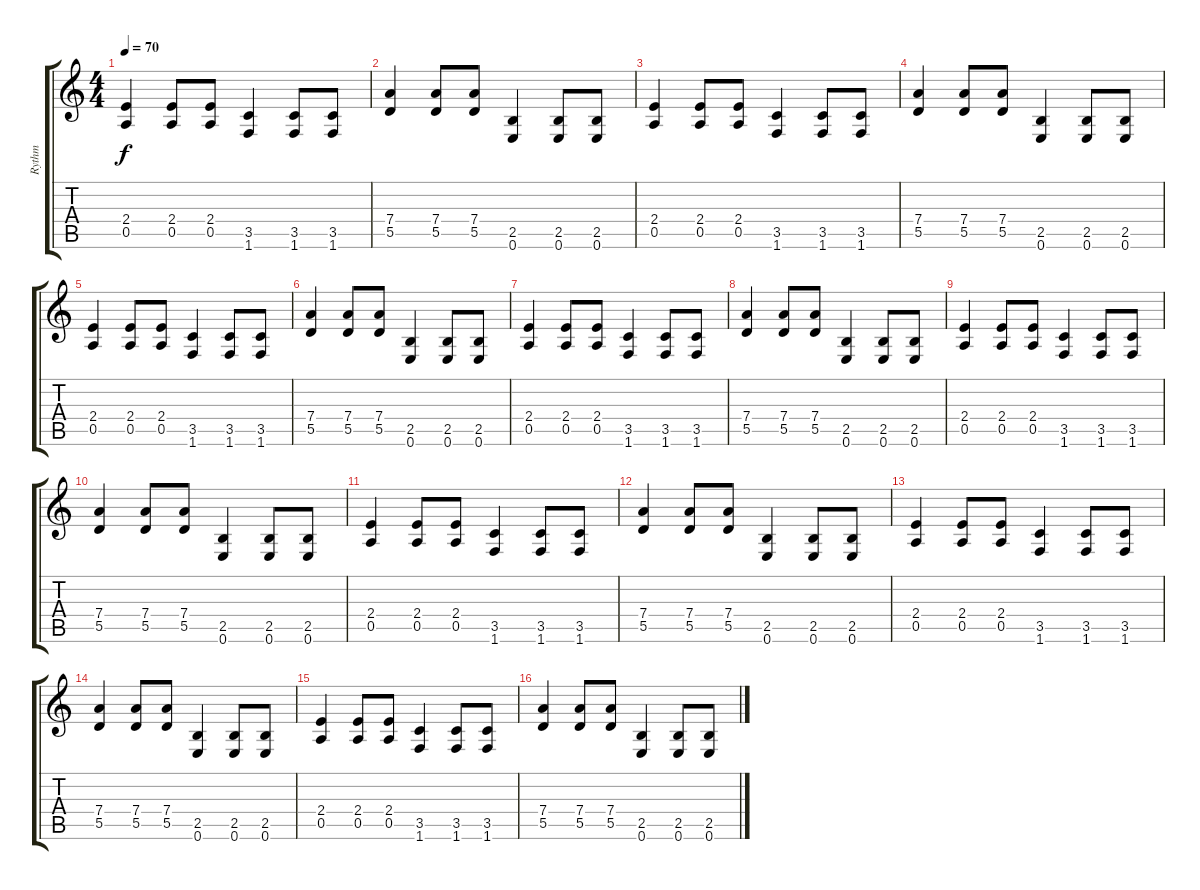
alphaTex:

\track ("Rythm" "Rythm") {instrument overdrivenguitar}
\staff {score tabs}
\tuning (E4 B3 G3 D3 A2 E2) {hide}
\ts (4 4)
\tempo 70
\clef g2
\ks c
(2.4 0.5).4{dy f instrument overdrivenguitar} (2.4 0.5).8 (2.4 0.5).8 (3.5 1.6).4 (3.5 1.6).8 (3.5 1.6).8 |
(7.4 5.5).4 (7.4 5.5).8 (7.4 5.5).8 (2.5 0.6).4 (2.5 0.6).8 (2.5 0.6).8 |
(2.4 0.5).4 (2.4 0.5).8 (2.4 0.5).8 (3.5 1.6).4 (3.5 1.6).8 (3.5 1.6).8 |
(7.4 5.5).4 (7.4 5.5).8 (7.4 5.5).8 (2.5 0.6).4 (2.5 0.6).8 (2.5 0.6).8 |
(2.4 0.5).4 (2.4 0.5).8 (2.4 0.5).8 (3.5 1.6).4 (3.5 1.6).8 (3.5 1.6).8 |
(7.4 5.5).4 (7.4 5.5).8 (7.4 5.5).8 (2.5 0.6).4 (2.5 0.6).8 (2.5 0.6).8 |
(2.4 0.5).4 (2.4 0.5).8 (2.4 0.5).8 (3.5 1.6).4 (3.5 1.6).8 (3.5 1.6).8 |
(7.4 5.5).4 (7.4 5.5).8 (7.4 5.5).8 (2.5 0.6).4 (2.5 0.6).8 (2.5 0.6).8 |
(2.4 0.5).4 (2.4 0.5).8 (2.4 0.5).8 (3.5 1.6).4 (3.5 1.6).8 (3.5 1.6).8 |
(7.4 5.5).4 (7.4 5.5).8 (7.4 5.5).8 (2.5 0.6).4 (2.5 0.6).8 (2.5 0.6).8 |
(2.4 0.5).4 (2.4 0.5).8 (2.4 0.5).8 (3.5 1.6).4 (3.5 1.6).8 (3.5 1.6).8 |
(7.4 5.5).4 (7.4 5.5).8 (7.4 5.5).8 (2.5 0.6).4 (2.5 0.6).8 (2.5 0.6).8 |
(2.4 0.5).4 (2.4 0.5).8 (2.4 0.5).8 (3.5 1.6).4 (3.5 1.6).8 (3.5 1.6).8 |
(7.4 5.5).4 (7.4 5.5).8 (7.4 5.5).8 (2.5 0.6).4 (2.5 0.6).8 (2.5 0.6).8 |
(2.4 0.5).4 (2.4 0.5).8 (2.4 0.5).8 (3.5 1.6).4 (3.5 1.6).8 (3.5 1.6).8 |
(7.4 5.5).4 (7.4 5.5).8 (7.4 5.5).8 (2.5 0.6).4 (2.5 0.6).8 (2.5 0.6).8
